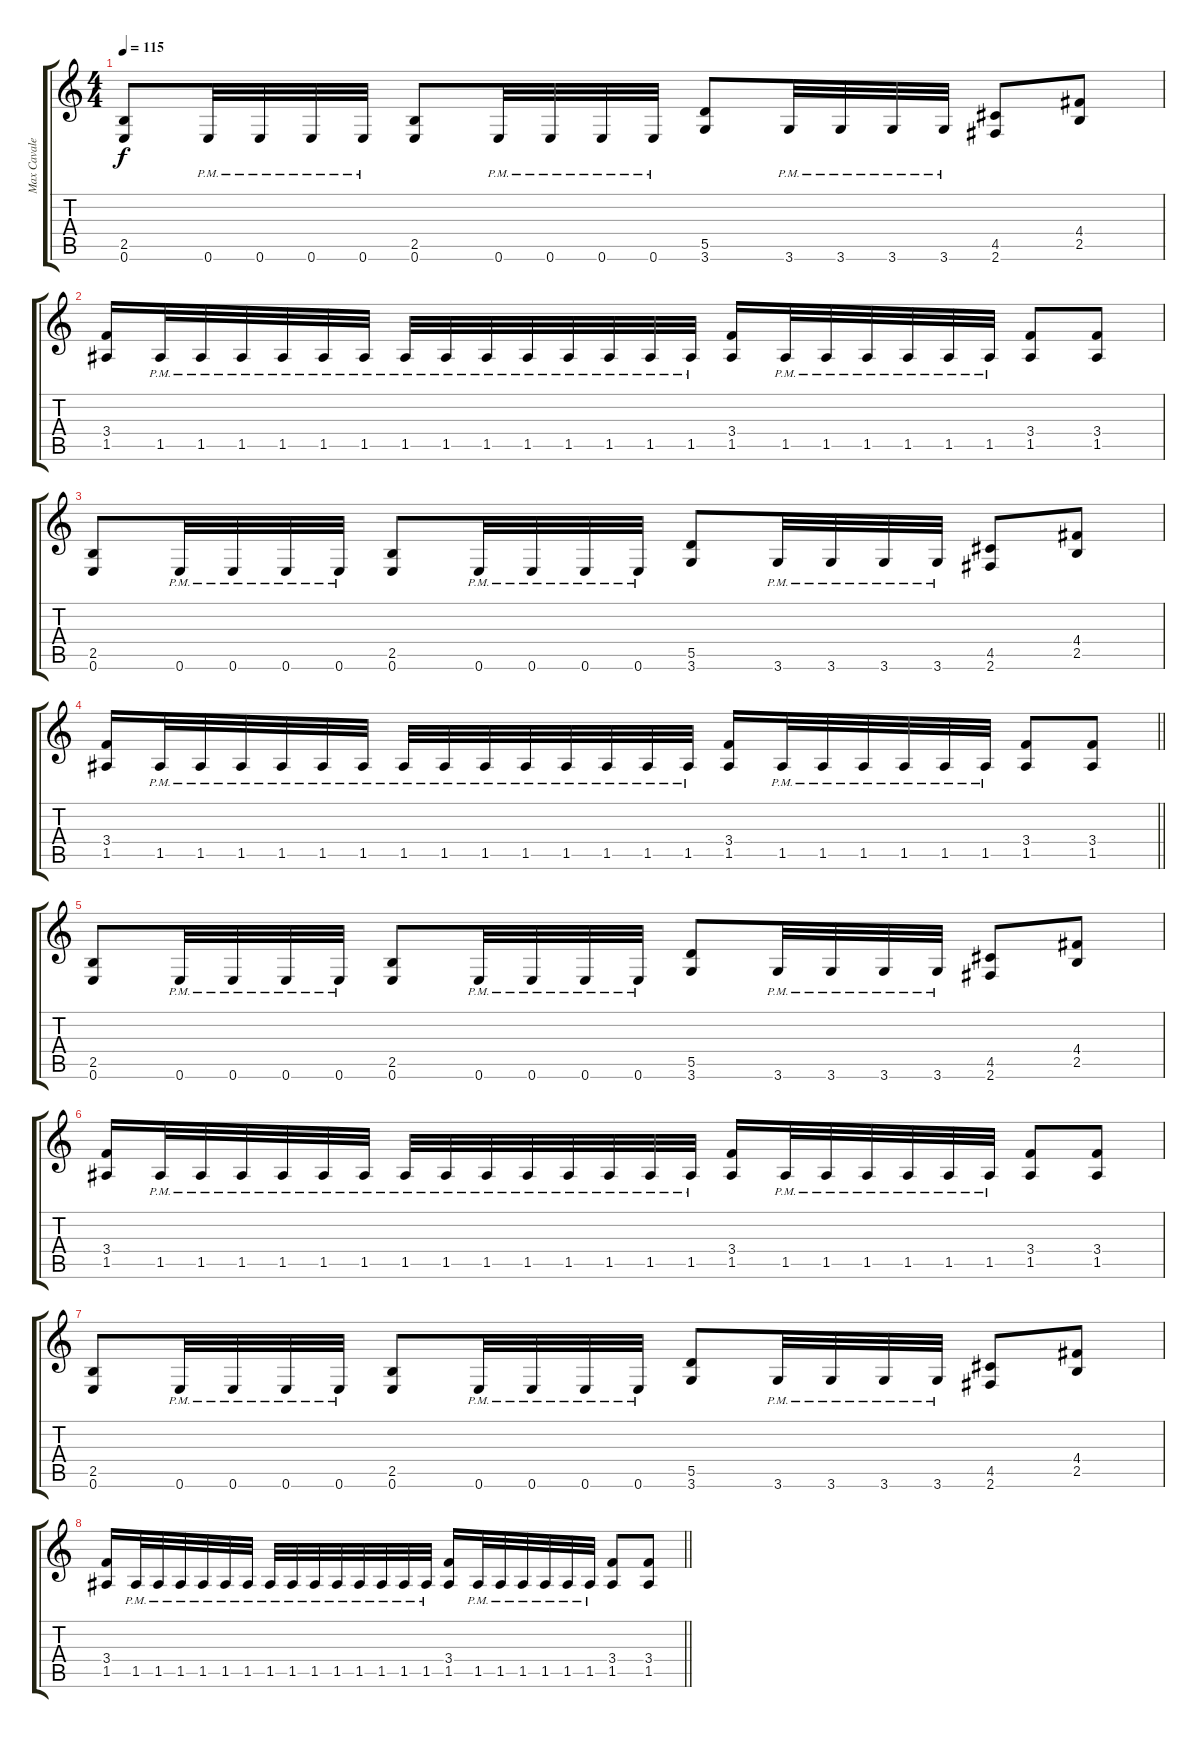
\track ("Max Cavalera" "Max Cavale") {instrument distortionguitar}
\staff {score tabs}
\tuning (E4 B3 G3 D3 A2 E2) {hide}
\ts (4 4)
\tempo 115
\clef g2
\ks c
(2.5 0.6).8{dy f} 0.6{pm}.32 0.6{pm}.32 0.6{pm}.32 0.6{pm}.32 (2.5 0.6).8 0.6{pm}.32 0.6{pm}.32 0.6{pm}.32 0.6{pm}.32 (5.5 3.6).8 3.6{pm}.32 3.6{pm}.32 3.6{pm}.32 3.6{pm}.32 (4.5 2.6).8 (4.4 2.5).8 |
(3.4 1.5).16 1.5{pm}.32 1.5{pm}.32 1.5{pm}.32 1.5{pm}.32 1.5{pm}.32 1.5{pm}.32 1.5{pm}.32 1.5{pm}.32 1.5{pm}.32 1.5{pm}.32 1.5{pm}.32 1.5{pm}.32 1.5{pm}.32 1.5{pm}.32 (3.4 1.5).16 1.5{pm}.32 1.5{pm}.32 1.5{pm}.32 1.5{pm}.32 1.5{pm}.32 1.5{pm}.32 (3.4 1.5).8 (3.4 1.5).8 |
(2.5 0.6).8 0.6{pm}.32 0.6{pm}.32 0.6{pm}.32 0.6{pm}.32 (2.5 0.6).8 0.6{pm}.32 0.6{pm}.32 0.6{pm}.32 0.6{pm}.32 (5.5 3.6).8 3.6{pm}.32 3.6{pm}.32 3.6{pm}.32 3.6{pm}.32 (4.5 2.6).8 (4.4 2.5).8 |
\barLineRight lightlight
(3.4 1.5).16 1.5{pm}.32 1.5{pm}.32 1.5{pm}.32 1.5{pm}.32 1.5{pm}.32 1.5{pm}.32 1.5{pm}.32 1.5{pm}.32 1.5{pm}.32 1.5{pm}.32 1.5{pm}.32 1.5{pm}.32 1.5{pm}.32 1.5{pm}.32 (3.4 1.5).16 1.5{pm}.32 1.5{pm}.32 1.5{pm}.32 1.5{pm}.32 1.5{pm}.32 1.5{pm}.32 (3.4 1.5).8 (3.4 1.5).8 |
(2.5 0.6).8 0.6{pm}.32 0.6{pm}.32 0.6{pm}.32 0.6{pm}.32 (2.5 0.6).8 0.6{pm}.32 0.6{pm}.32 0.6{pm}.32 0.6{pm}.32 (5.5 3.6).8 3.6{pm}.32 3.6{pm}.32 3.6{pm}.32 3.6{pm}.32 (4.5 2.6).8 (4.4 2.5).8 |
(3.4 1.5).16 1.5{pm}.32 1.5{pm}.32 1.5{pm}.32 1.5{pm}.32 1.5{pm}.32 1.5{pm}.32 1.5{pm}.32 1.5{pm}.32 1.5{pm}.32 1.5{pm}.32 1.5{pm}.32 1.5{pm}.32 1.5{pm}.32 1.5{pm}.32 (3.4 1.5).16 1.5{pm}.32 1.5{pm}.32 1.5{pm}.32 1.5{pm}.32 1.5{pm}.32 1.5{pm}.32 (3.4 1.5).8 (3.4 1.5).8 |
(2.5 0.6).8 0.6{pm}.32 0.6{pm}.32 0.6{pm}.32 0.6{pm}.32 (2.5 0.6).8 0.6{pm}.32 0.6{pm}.32 0.6{pm}.32 0.6{pm}.32 (5.5 3.6).8 3.6{pm}.32 3.6{pm}.32 3.6{pm}.32 3.6{pm}.32 (4.5 2.6).8 (4.4 2.5).8 |
\barLineRight lightlight
(3.4 1.5).16 1.5{pm}.32 1.5{pm}.32 1.5{pm}.32 1.5{pm}.32 1.5{pm}.32 1.5{pm}.32 1.5{pm}.32 1.5{pm}.32 1.5{pm}.32 1.5{pm}.32 1.5{pm}.32 1.5{pm}.32 1.5{pm}.32 1.5{pm}.32 (3.4 1.5).16 1.5{pm}.32 1.5{pm}.32 1.5{pm}.32 1.5{pm}.32 1.5{pm}.32 1.5{pm}.32 (3.4 1.5).8 (3.4 1.5).8
